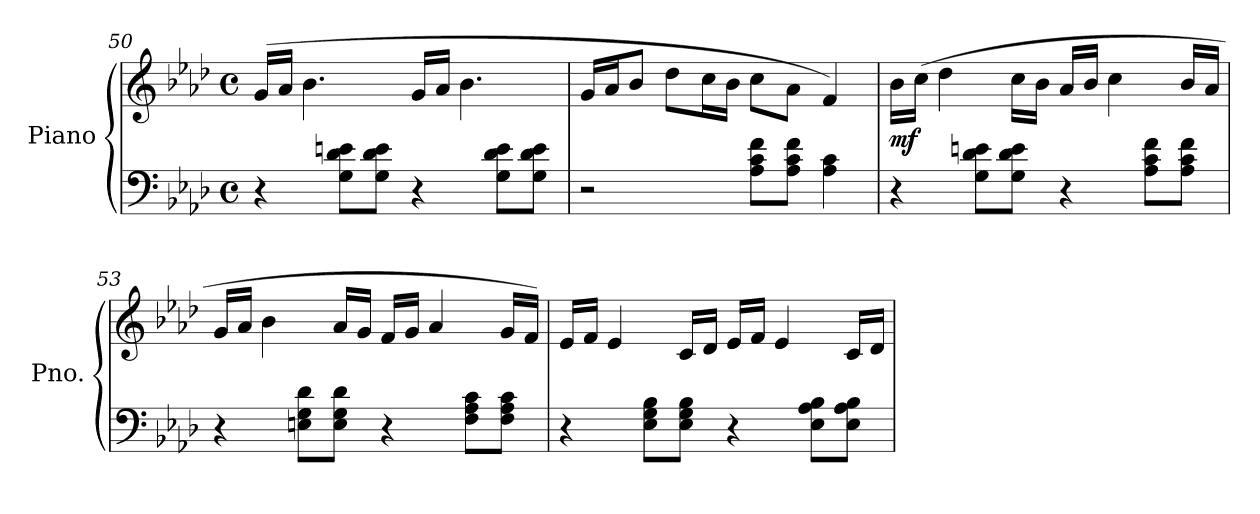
**kern	**kern	**dynam
*part1	*part1	*part1
*staff2	*staff1	*staff1/2
*I"Piano	*	*
*I'Pno.	*	*
*clefF4	*clefG2	*
*k[b-e-a-d-]	*k[b-e-a-d-]	*
*M4/4	*M4/4	*
*met(c)	*met(c)	*
=50	=50	=50
4r	(>16g/LL	.
.	16a-/JJ	.
.	4.b-\	.
8G\ 8d-\ 8en\L	.	.
8G\ 8d-\ 8e\J	.	.
4r	16g/LL	.
.	16a-/JJ	.
.	4.b-\	.
8G\ 8d-\ 8e\L	.	.
8G\ 8d-\ 8e\J	.	.
!!LO:LB:g=z
=51	=51	=51
2r	16g/LL	.
.	16a-/J	.
.	8b-/J	.
.	8dd-\L	.
.	16cc\L	.
.	16b-\JJ	.
8A-\ 8c\ 8f\L	8cc\L	.
8A-\ 8c\ 8f\J	8a-\J	.
4A-\ 4c\	4f/)	.
=52	=52	=52
!	!	!LO:DY:b
4r	16b-\LL	mf
.	(>16cc\JJ	.
.	4dd-\	.
8G\ 8d-\ 8en\L	.	.
8G\ 8d-\ 8e\J	16cc\LL	.
.	16b-\JJ	.
4r	16a-/LL	.
.	16b-/JJ	.
.	4cc\	.
8A-\ 8c\ 8f\L	.	.
8A-\ 8c\ 8f\J	16b-/LL	.
.	16a-/JJ	.
=53	=53	=53
4r	16g/LL	.
.	16a-/JJ	.
.	4b-\	.
8En\ 8G\ 8d-\L	.	.
8E\ 8G\ 8d-\J	16a-/LL	.
.	16g/JJ	.
4r	16f/LL	.
.	16g/JJ	.
.	4a-/	.
8F\ 8A-\ 8c\L	.	.
8F\ 8A-\ 8c\J	16g/LL	.
.	16f/JJ)	.
!!LO:LB:g=z
=54	=54	=54
4r	16e-/LL	.
.	16f/JJ	.
.	4e-/	.
8E-\ 8G\ 8B-\L	.	.
8E-\ 8G\ 8B-\J	16c/LL	.
.	16d-/JJ	.
4r	16e-/LL	.
.	16f/JJ	.
.	4e-/	.
8E-\ 8A-\ 8B-\L	.	.
8E-\ 8A-\ 8B-\J	16c/LL	.
.	16d-/JJ	.
=	=	=
*-	*-	*-
